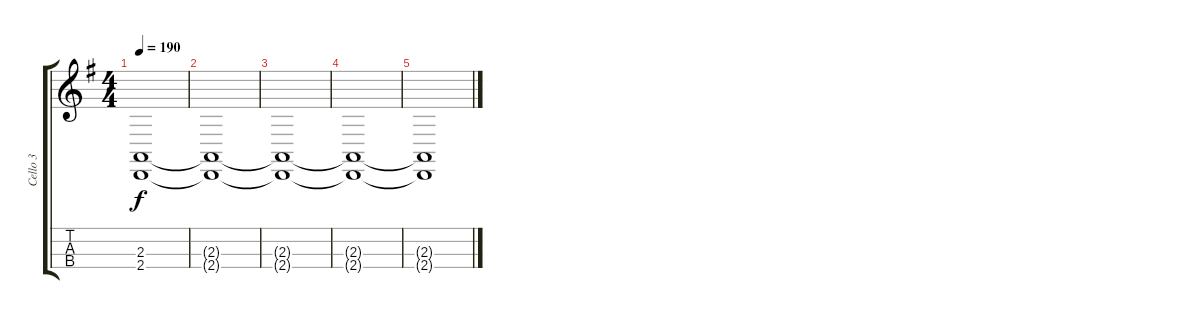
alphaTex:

\track ("Cello 3" "Cello 3") {instrument cello}
\staff {score tabs}
\tuning (A3 D3 G2 C2) {hide}
\ts (4 4)
\tempo 190
\clef g2
\ks g
(2.3{t} 2.4{t}).1{dy f} |
(2.3{t} 2.4{t}).1 |
(2.3{t} 2.4{t}).1 |
(2.3{t} 2.4{t}).1 |
(2.3{t} 2.4{t}).1
